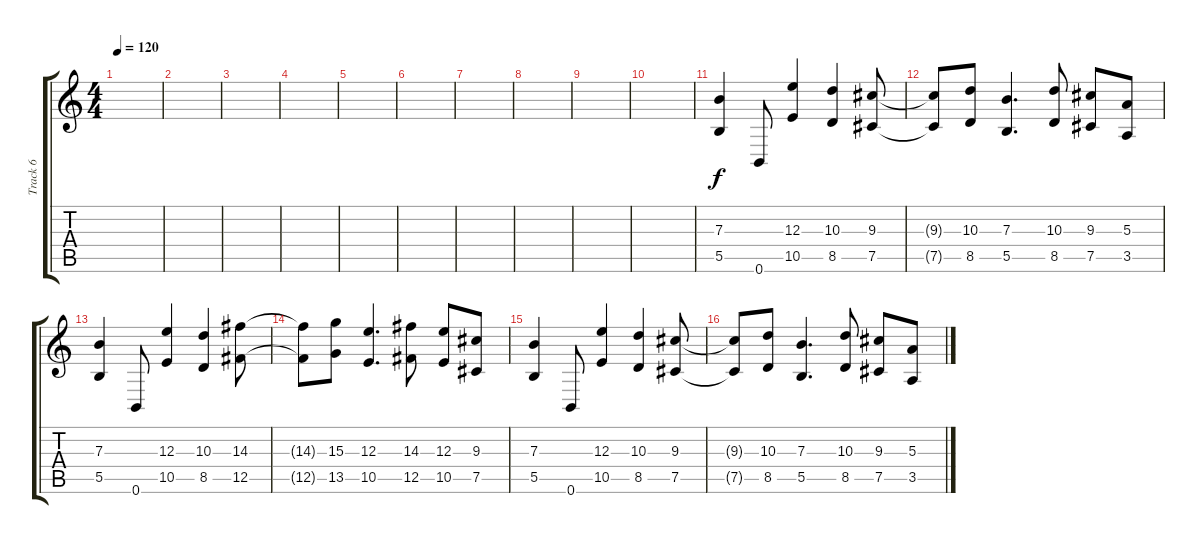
\track ("Track 6" "Track 6") {instrument distortionguitar}
\staff {score tabs}
\tuning (Db4 Ab3 E3 B2 Gb2 B1) {hide}
\ts (4 4)
\tempo 120
\clef g2
\ks c
|
|
|
|
|
|
|
|
|
|
(7.3 5.5).4 0.6.8 (12.3 10.5).4 (10.3 8.5).4 (9.3 7.5).8 |
(9.3{t} 7.5{t}).8 (10.3 8.5).8 (7.3 5.5).4{d} (10.3 8.5).8 (9.3 7.5).8 (5.3 3.5).8 |
(7.3 5.5).4 0.6.8 (12.3 10.5).4 (10.3 8.5).4 (14.3 12.5).8 |
(14.3{t} 12.5{t}).8 (15.3 13.5).8 (12.3 10.5).4{d} (14.3 12.5).8 (12.3 10.5).8 (9.3 7.5).8 |
(7.3 5.5).4 0.6.8 (12.3 10.5).4 (10.3 8.5).4 (9.3 7.5).8 |
(9.3{t} 7.5{t}).8 (10.3 8.5).8 (7.3 5.5).4{d} (10.3 8.5).8 (9.3 7.5).8 (5.3 3.5).8
